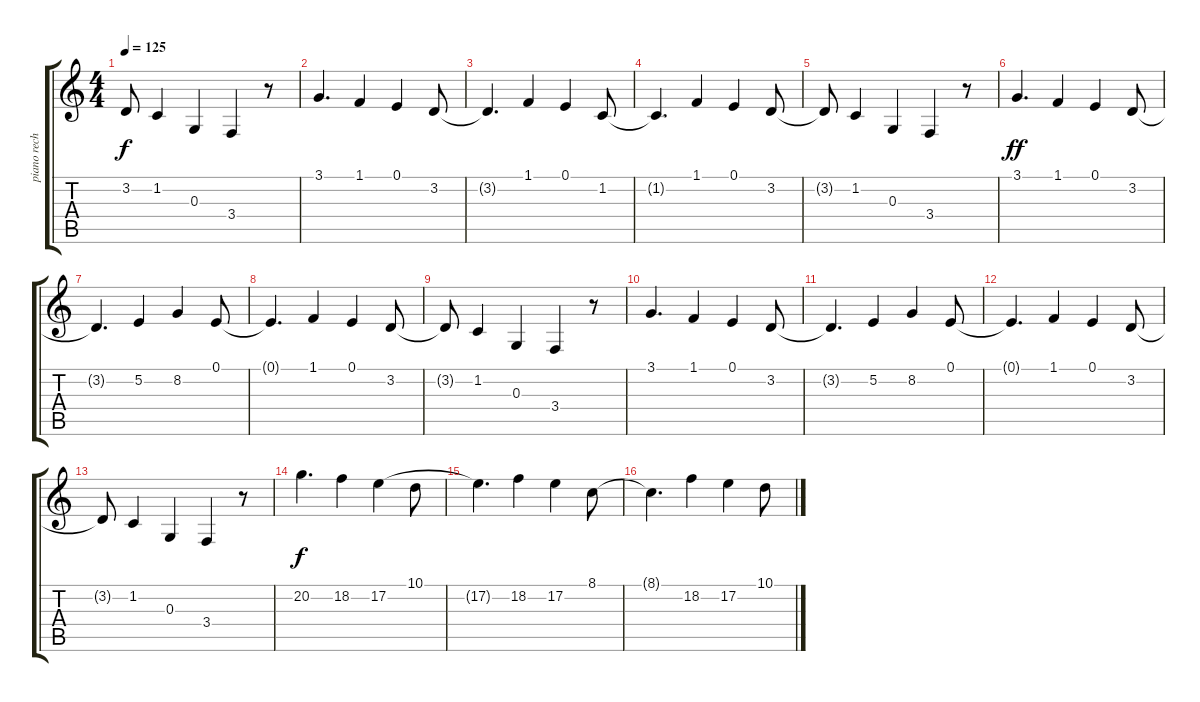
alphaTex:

\track ("piano rechterhand" "piano rech") {instrument acousticgrandpiano}
\staff {score tabs}
\tuning (E4 B3 G3 D3 A2 E2) {hide}
\ts (4 4)
\tempo 125
\clef g2
\ks c
3.2{t}.8{dy f} 1.2.4 0.3.4 3.4.4 r.8 |
3.1.4{d} 1.1.4 0.1.4 3.2.8 |
3.2{t}.4{d} 1.1.4 0.1.4 1.2.8 |
1.2{t}.4{d} 1.1.4 0.1.4 3.2.8 |
3.2{t}.8 1.2.4 0.3.4 3.4.4 r.8 |
3.1.4{d dy ff} 1.1.4 0.1.4 3.2.8 |
3.2{t}.4{d} 5.2.4 8.2.4 0.1.8 |
0.1{t}.4{d} 1.1.4 0.1.4 3.2.8 |
3.2{t}.8 1.2.4 0.3.4 3.4.4 r.8 |
3.1.4{d} 1.1.4 0.1.4 3.2.8 |
3.2{t}.4{d} 5.2.4 8.2.4 0.1.8 |
0.1{t}.4{d} 1.1.4 0.1.4 3.2.8 |
3.2{t}.8 1.2.4 0.3.4 3.4.4 r.8 |
20.2.4{d dy f} 18.2.4 17.2.4 10.1.8 |
17.2{t}.4{d} 18.2.4 17.2.4 8.1.8 |
8.1{t}.4{d} 18.2.4 17.2.4 10.1.8
